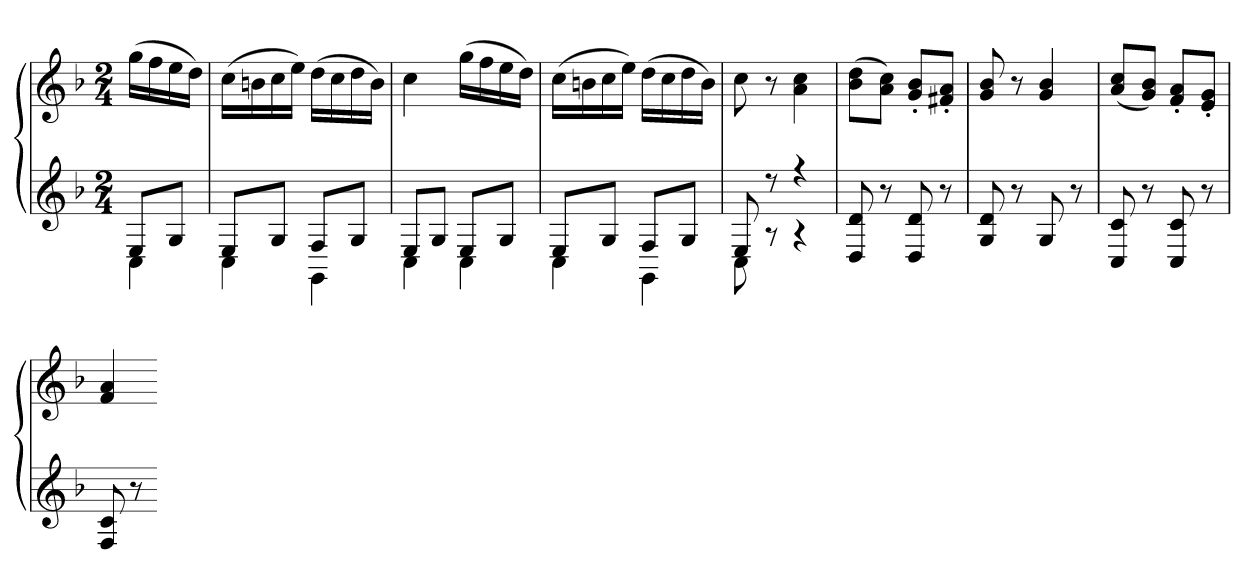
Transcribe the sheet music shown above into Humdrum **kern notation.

**kern	**kern
*part1	*part1
*staff2	*staff1
*clefG2	*clefG2
*k[b-]	*k[b-]
*F:	*F:
*M2/4	*M2/4
=	=
*^	*
8EL	4C	(16ggLL
.	.	16ff
8GJ	.	16ee
.	.	16ddJJ)
=	=	=
8EL	4C	(16ccLL
.	.	16bn
8GJ	.	16cc
.	.	16eeJJ)
8FL	4GG	(16ddLL
.	.	16cc
8GJ	.	16dd
.	.	16bJJ)
=	=	=
8EL	4C	4cc
8GJ	.	.
8EL	4C	(16ggLL
.	.	16ff
8GJ	.	16ee
.	.	16ddJJ)
=	=	=
8EL	4C	(16ccLL
.	.	16bn
8GJ	.	16cc
.	.	16eeJJ)
8FL	4GG	(16ddLL
.	.	16cc
8GJ	.	16dd
.	.	16bJJ)
=	=	=
8E	8C	8cc
8r	8r	8r
4r	4r	4a 4cc
*v	*v	*
=	=
8D 8d	(8b- 8ddL
8r	8a 8ccJ)
8D 8d	8g' 8b-'L
8r	8f#X' 8a'J
=	=
8G 8d	8g 8b-
8r	8r
8G	4g 4b-
8r	.
=	=
8C 8c	(8a 8ccL
8r	8g 8b-J)
8C 8c	8f' 8a'L
8r	8e' 8g'J
=	=
8F 8c	4f 4a
8r	.
=-	=-
*-	*-
